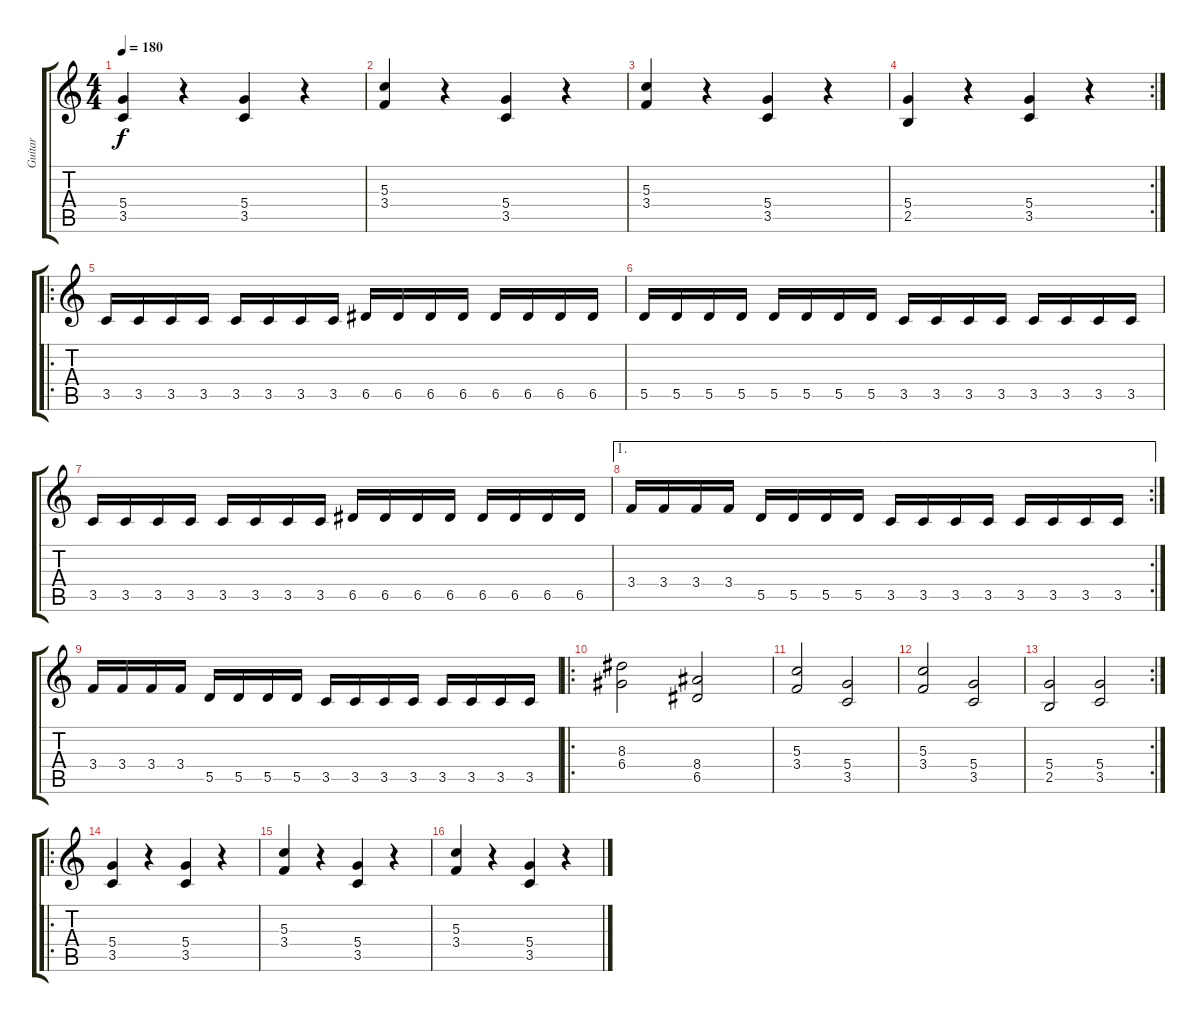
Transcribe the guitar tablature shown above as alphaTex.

\track ("Guitar" "Guitar") {instrument distortionguitar}
\staff {score tabs}
\tuning (E4 B3 G3 D3 A2 E2) {hide}
\ts (4 4)
\tempo 180
\clef g2
\ks c
(5.4 3.5).4{dy f instrument distortionguitar} r.4 (5.4 3.5).4 r.4 |
(5.3 3.4).4 r.4 (5.4 3.5).4 r.4 |
(5.3 3.4).4 r.4 (5.4 3.5).4 r.4 |
\rc 2
(5.4 2.5).4 r.4 (5.4 3.5).4 r.4 |
\ro
3.5.16 3.5.16 3.5.16 3.5.16 3.5.16 3.5.16 3.5.16 3.5.16 6.5.16 6.5.16 6.5.16 6.5.16 6.5.16 6.5.16 6.5.16 6.5.16 |
5.5.16 5.5.16 5.5.16 5.5.16 5.5.16 5.5.16 5.5.16 5.5.16 3.5.16 3.5.16 3.5.16 3.5.16 3.5.16 3.5.16 3.5.16 3.5.16 |
3.5.16 3.5.16 3.5.16 3.5.16 3.5.16 3.5.16 3.5.16 3.5.16 6.5.16 6.5.16 6.5.16 6.5.16 6.5.16 6.5.16 6.5.16 6.5.16 |
\ae 1
\rc 2
3.4.16 3.4.16 3.4.16 3.4.16 5.5.16 5.5.16 5.5.16 5.5.16 3.5.16 3.5.16 3.5.16 3.5.16 3.5.16 3.5.16 3.5.16 3.5.16 |
3.4.16 3.4.16 3.4.16 3.4.16 5.5.16 5.5.16 5.5.16 5.5.16 3.5.16 3.5.16 3.5.16 3.5.16 3.5.16 3.5.16 3.5.16 3.5.16 |
\ro
(8.3 6.4).2 (8.4 6.5).2 |
(5.3 3.4).2 (5.4 3.5).2 |
(5.3 3.4).2 (5.4 3.5).2 |
\rc 2
(5.4 2.5).2 (5.4 3.5).2 |
\ro
(5.4 3.5).4 r.4 (5.4 3.5).4 r.4 |
(5.3 3.4).4 r.4 (5.4 3.5).4 r.4 |
(5.3 3.4).4 r.4 (5.4 3.5).4 r.4
